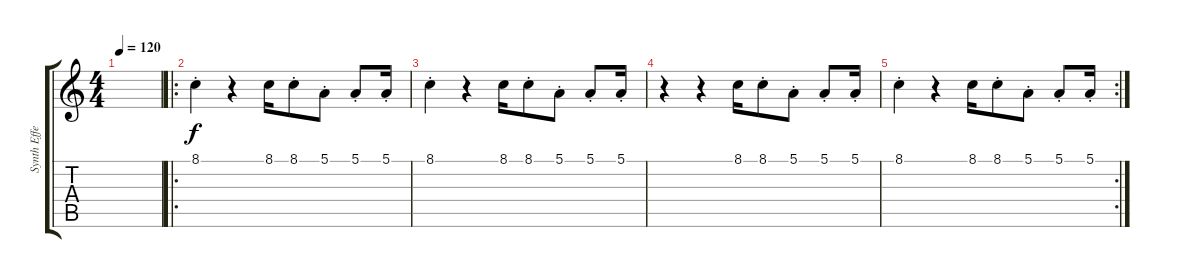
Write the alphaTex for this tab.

\track ("Synth Effects (outro)" "Synth Effe") {instrument lead3calliope}
\staff {score tabs}
\tuning (E4 B3 G3 D3 A2 E2) {hide}
\ts (4 4)
\tempo 120
\clef g2
\ks c
|
\ro
8.1{st}.4 r.4 8.1.16 8.1{st}.8 5.1{st}.8 5.1{st}.8 5.1{st}.16 |
8.1{st}.4 r.4 8.1.16 8.1{st}.8 5.1{st}.8 5.1{st}.8 5.1{st}.16 |
r.4 r.4 8.1.16 8.1{st}.8 5.1{st}.8 5.1{st}.8 5.1{st}.16 |
\rc 2
8.1{st}.4 r.4 8.1.16 8.1{st}.8 5.1{st}.8 5.1{st}.8 5.1{st}.16
